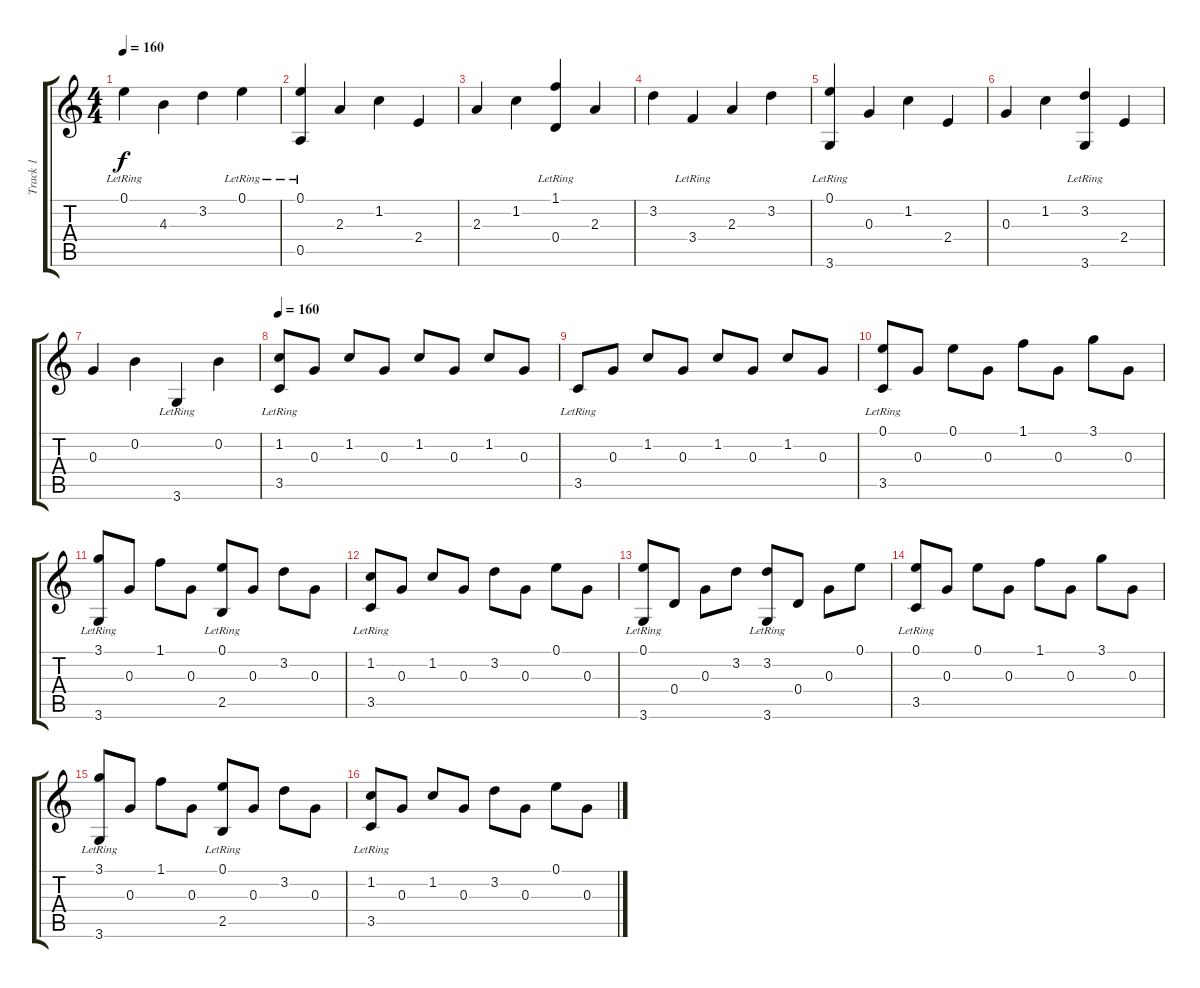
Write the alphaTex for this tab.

\track ("Track 1" "Track 1") {instrument acousticguitarnylon}
\staff {score tabs}
\tuning (E4 B3 G3 D3 A2 E2) {hide}
\ts (4 4)
\tempo 160
\clef g2
\ks c
0.1{lr}.4{dy f} 4.3.4 3.2.4 0.1{lr}.4 |
(0.1{lr} 0.5{lr}).4 2.3.4 1.2.4 2.4.4 |
2.3.4 1.2.4 (1.1 0.4{lr}).4 2.3.4 |
3.2.4 3.4{lr}.4 2.3.4 3.2.4 |
(0.1 3.6{lr}).4 0.3.4 1.2.4 2.4.4 |
0.3.4 1.2.4 (3.2 3.6{lr}).4 2.4.4 |
0.3.4 0.2.4 3.6{lr}.4 0.2.4 |
\tempo 160
(1.2 3.5{lr}).8 0.3.8 1.2.8 0.3.8 1.2.8 0.3.8 1.2.8 0.3.8 |
3.5{lr}.8 0.3.8 1.2.8 0.3.8 1.2.8 0.3.8 1.2.8 0.3.8 |
(0.1 3.5{lr}).8 0.3.8 0.1.8 0.3.8 1.1.8 0.3.8 3.1.8 0.3.8 |
(3.1 3.6{lr}).8 0.3.8 1.1.8 0.3.8 (0.1 2.5{lr}).8 0.3.8 3.2.8 0.3.8 |
(1.2 3.5{lr}).8 0.3.8 1.2.8 0.3.8 3.2.8 0.3.8 0.1.8 0.3.8 |
(0.1 3.6{lr}).8 0.4.8 0.3.8 3.2.8 (3.2 3.6{lr}).8 0.4.8 0.3.8 0.1.8 |
(0.1 3.5{lr}).8 0.3.8 0.1.8 0.3.8 1.1.8 0.3.8 3.1.8 0.3.8 |
(3.1 3.6{lr}).8 0.3.8 1.1.8 0.3.8 (0.1 2.5{lr}).8 0.3.8 3.2.8 0.3.8 |
(1.2 3.5{lr}).8 0.3.8 1.2.8 0.3.8 3.2.8 0.3.8 0.1.8 0.3.8
